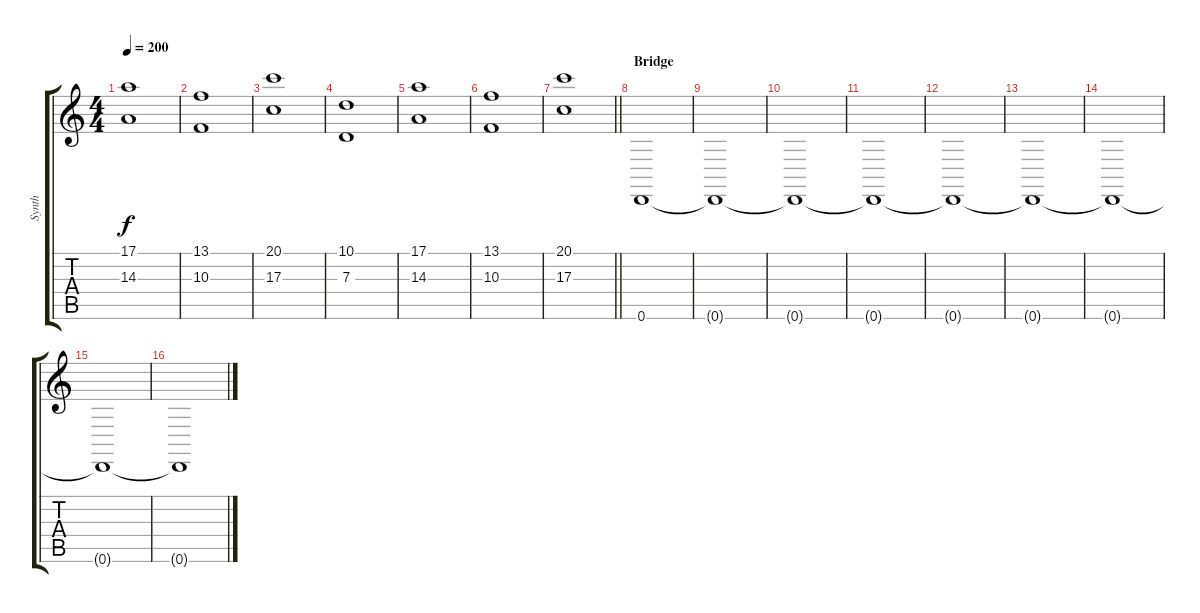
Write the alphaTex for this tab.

\track ("Synth" "Synth") {instrument lead2sawtooth}
\staff {score tabs}
\tuning (E4 B3 G3 D3 A2 D2) {hide}
\ts (4 4)
\tempo 200
\clef g2
\ks c
(17.1 14.3).1{dy f} |
(13.1 10.3).1 |
(20.1 17.3).1 |
(10.1 7.3).1 |
(17.1 14.3).1 |
(13.1 10.3).1 |
\barLineRight lightlight
(20.1 17.3).1 |
\section ("" "Bridge")
0.6.1 |
0.6{t}.1 |
0.6{t}.1 |
0.6{t}.1 |
0.6{t}.1 |
0.6{t}.1 |
0.6{t}.1 |
0.6{t}.1 |
0.6{t}.1
